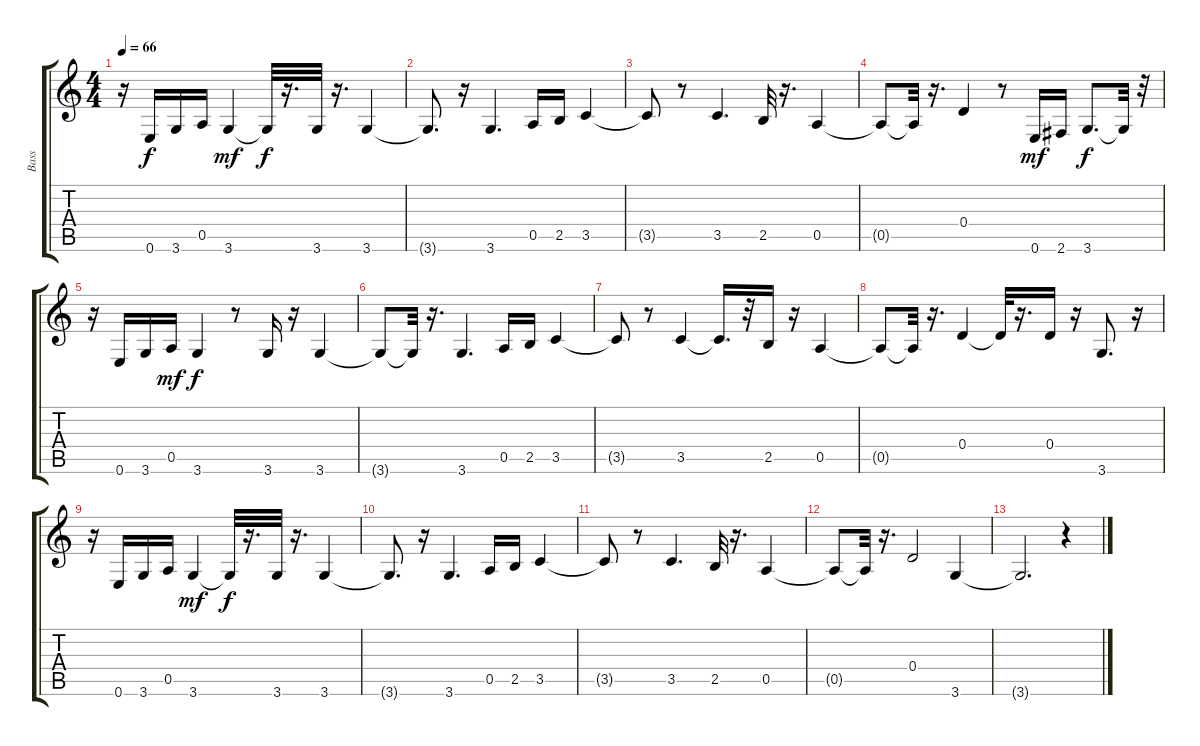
\track ("Bass" "Bass") {instrument acousticbass}
\staff {score tabs}
\tuning (E4 B3 G3 D3 A2 E2) {hide}
\ts (4 4)
\tempo 66
\clef g2
\ks c
r.16{dy f} 0.6.16 3.6.16 0.5.16 3.6.4{dy mf} 3.6{t}.32{dy f} r.16{d} 3.6.32 r.16{d} 3.6.4 |
3.6{t}.8{d} r.16 3.6.4{d} 0.5.16 2.5.16 3.5.4 |
3.5{t}.8 r.8 3.5.4{d} 2.5.32 r.16{d} 0.5.4 |
0.5{t}.8 0.5{t}.32 r.16{d} 0.4.4 r.8 0.6.16{dy mf} 2.6.16 3.6.8{d dy f} 3.6{t}.32 r.32 |
r.16 0.6.16 3.6.16 0.5.16{dy mf} 3.6.4{dy f} r.8 3.6.16 r.16 3.6.4 |
3.6{t}.8 3.6{t}.32 r.16{d} 3.6.4{d} 0.5.16 2.5.16 3.5.4 |
3.5{t}.8 r.8 3.5.4 3.5{t}.16{d} r.32 2.5.16 r.16 0.5.4 |
0.5{t}.8 0.5{t}.32 r.16{d} 0.4.4 0.4{t}.32 r.16{d} 0.4.16 r.16 3.6.8{d} r.16 |
r.16 0.6.16 3.6.16 0.5.16 3.6.4{dy mf} 3.6{t}.32{dy f} r.16{d} 3.6.32 r.16{d} 3.6.4 |
3.6{t}.8{d} r.16 3.6.4{d} 0.5.16 2.5.16 3.5.4 |
3.5{t}.8 r.8 3.5.4{d} 2.5.32 r.16{d} 0.5.4 |
0.5{t}.8 0.5{t}.32 r.16{d} 0.4.2 3.6.4 |
3.6{t}.2{d} r.4
